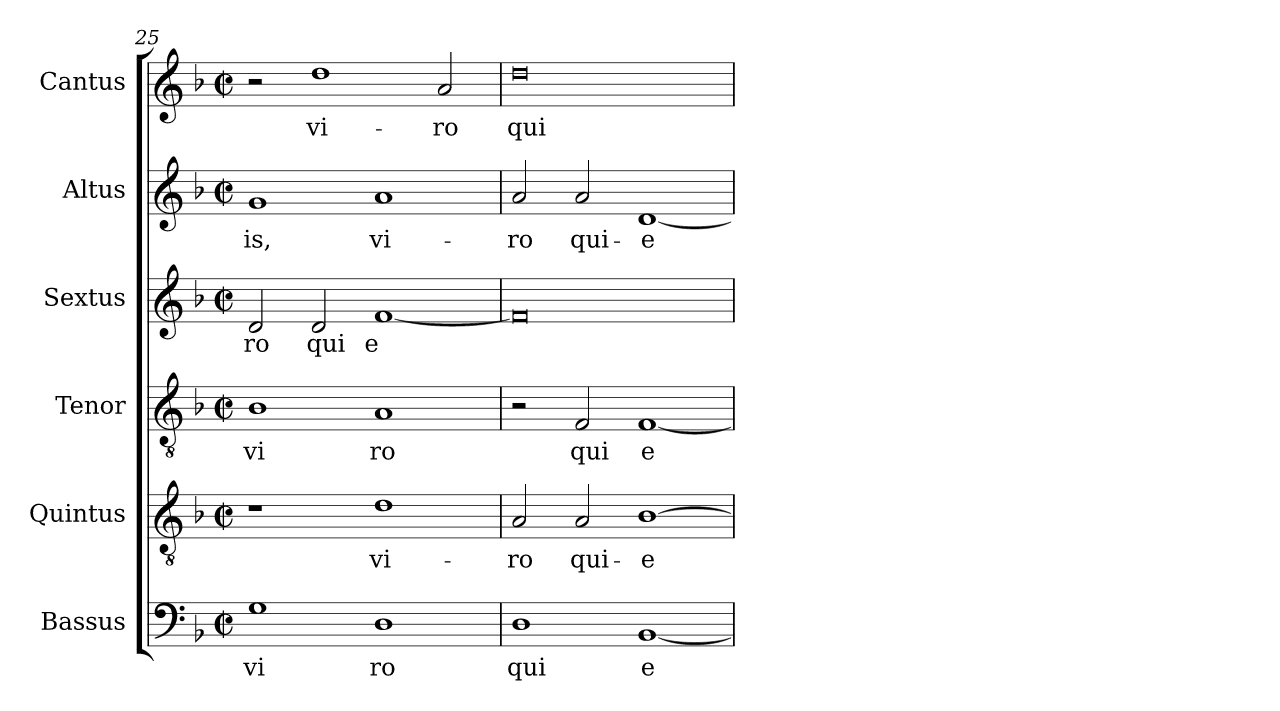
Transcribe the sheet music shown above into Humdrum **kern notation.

**kern	**text	**kern	**text	**kern	**text	**kern	**text	**kern	**text	**kern	**text
*part6	*part6	*part5	*part5	*part4	*part4	*part3	*part3	*part2	*part2	*part1	*part1
*staff6	*staff6	*staff5	*staff5	*staff4	*staff4	*staff3	*staff3	*staff2	*staff2	*staff1	*staff1
*I"Bassus	*	*I"Quintus	*	*I"Tenor	*	*I"Sextus	*	*I"Altus	*	*I"Cantus	*
*clefF4	*	*clefGv2	*	*clefGv2	*	*clefG2	*	*clefG2	*	*clefG2	*
*k[b-]	*	*k[b-]	*	*k[b-]	*	*k[b-]	*	*k[b-]	*	*k[b-]	*
*F:	*	*F:	*	*F:	*	*F:	*	*F:	*	*F:	*
*M2/2	*	*M2/2	*	*M2/2	*	*M2/2	*	*M2/2	*	*M2/2	*
*met(c|)	*	*met(c|)	*	*met(c|)	*	*met(c|)	*	*met(c|)	*	*met(c|)	*
=25	=25	=25	=25	=25	=25	=25	=25	=25	=25	=25	=25
!	!LO:LY:b:cj	!	!	!	!LO:LY:b:cj	!	!LO:LY:b:cj	!	!LO:LY:b:cj	!	!
1G	vi	1r	.	1B-	vi	2d/	ro	1g	-is,	2r	.
!	!	!	!	!	!	!	!LO:LY:b:cj	!	!	!	!LO:LY:b:cj
.	.	.	.	.	.	2d/	qui	.	.	1dd	vi-
!	!LO:LY:b:cj	!	!LO:LY:b:cj	!	!LO:LY:b:cj	!	!LO:LY:b:rj	!	!LO:LY:b:cj	!	!
1D	ro	1d	vi-	1A	ro	[<1f	e	1a	vi-	.	.
!	!	!	!	!	!	!	!	!	!	!	!LO:LY:b:cj
.	.	.	.	.	.	.	.	.	.	2a/	-ro
=26	=26	=26	=26	=26	=26	=26	=26	=26	=26	=26	=26
!	!LO:LY:b:cj	!	!LO:LY:b:cj	!	!	!	!	!	!LO:LY:b:cj	!	!LO:LY:b:cj
1D	qui	2A/	-ro	2r	.	0f]	.	2a/	-ro	0dd	qui-
!	!	!	!LO:LY:b:cj	!	!LO:LY:b:cj	!	!	!	!LO:LY:b:cj	!	!
.	.	2A/	qui-	2F/	qui	.	.	2a/	qui-	.	.
!	!LO:LY:b:rj	!	!LO:LY:b:rj	!	!LO:LY:b:rj	!	!	!	!LO:LY:b:rj	!	!
[<1BB-	e	[>1B-	-e-	[<1F	e	.	.	[<1d	-e-	.	.
=	=	=	=	=	=	=	=	=	=	=	=
*-	*-	*-	*-	*-	*-	*-	*-	*-	*-	*-	*-
